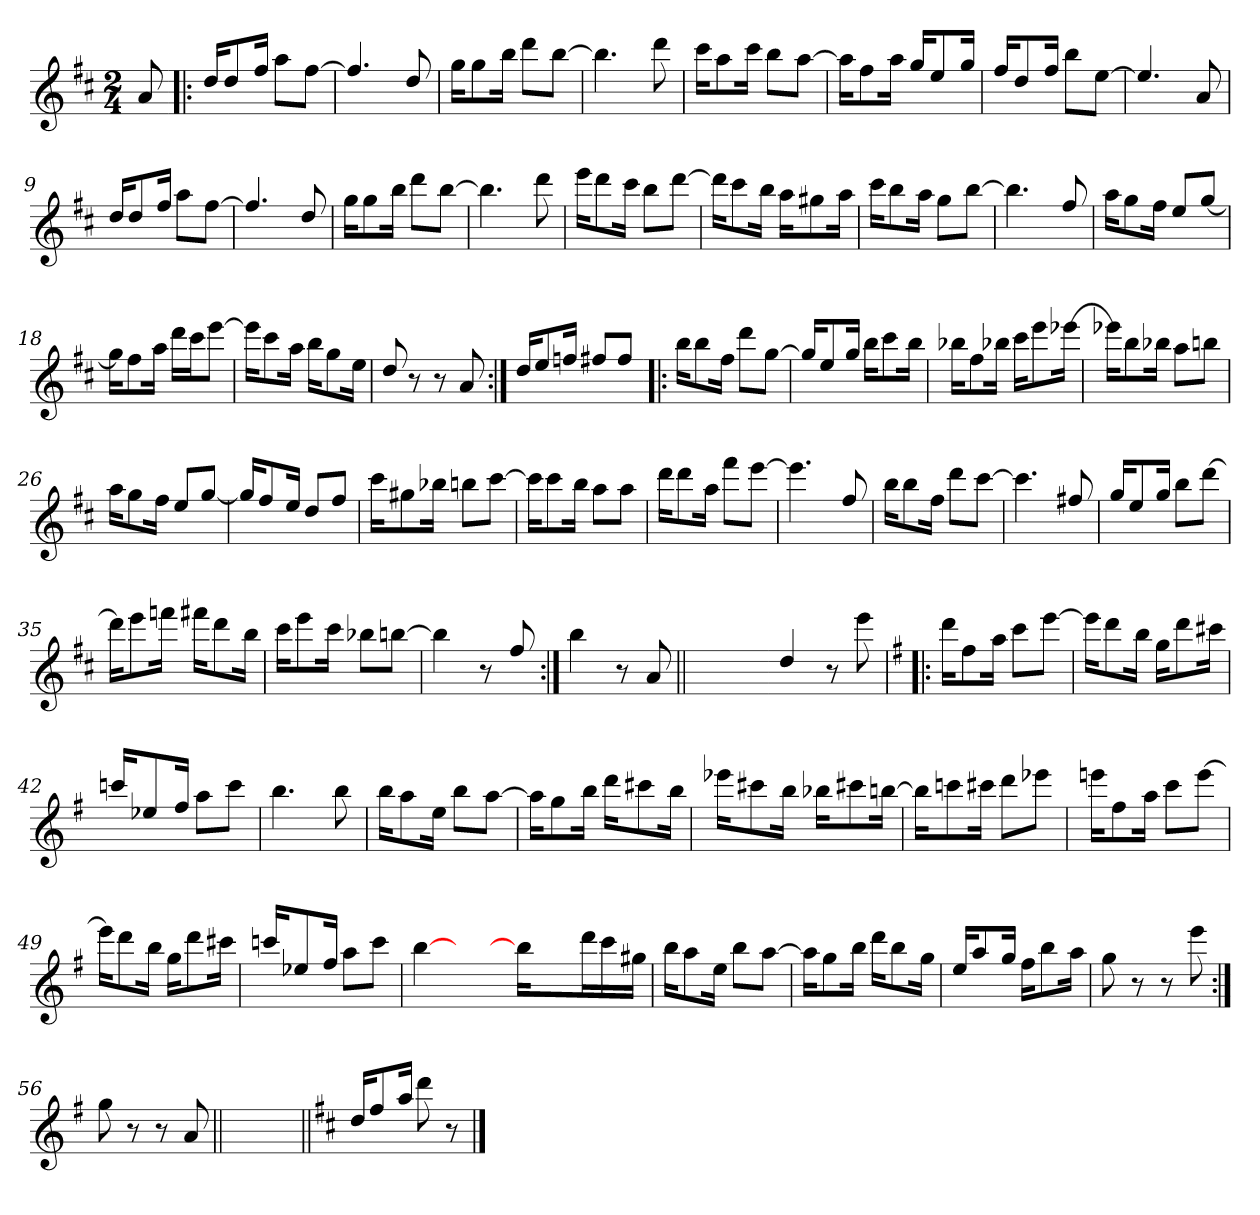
**kern
*part1
*staff1
*clefG2
*k[f#c#]
*D:
*M2/4
=
8a/
=1!|:
16dd/KL
8dd/
16ff#/Jk
8aa\L
[8ff#\J
=2
4.ff#/]
8dd/
=3
16gg\KL
8gg\
16bb\Jk
8ddd\L
[8bb\J
=4
4.bb\]
8ddd\
!!LO:LB:g=z
=5
16ccc#\KL
8aa\
16ccc#\Jk
8bb\L
[8aa\J
=6
16aa\KL]
8ff#\
16aa\Jk
16gg/KL
8ee/
16gg/Jk
=7
16ff#/KL
8dd/
16ff#/Jk
8bb\L
[8ee\J
=8
4.ee/]
8a/
=9
16dd/KL
8dd/
16ff#/Jk
8aa\L
[8ff#\J
!!LO:LB:g=z
=10
4.ff#/]
8dd/
=11
16gg\KL
8gg\
16bb\Jk
8ddd\L
[8bb\J
=12
4.bb\]
8ddd\
=13
16eee\KL
8ddd\
16ccc#\Jk
8bb\L
[8ddd\J
=14
16ddd\KL]
8ccc#\
16bb\Jk
16aa\KL
8gg#X\
16aa\Jk
!!LO:LB:g=z
=15
16ccc#\KL
8bb\
16aa\Jk
8gg\L
[8bb\J
=16
4.bb\]
8ff#/
=17
16aa\KL
8gg\
16ff#\Jk
8ee/L
[8gg/J
=18
16gg\KL]
8ff#\
16aa\Jk
16ddd\LL
16ccc#\J
[8eee\J
=19
16eee\KL]
8ccc#\
16aa\Jk
16bb\KL
8gg\
16ee\Jk
!!LO:LB:g=z
=20
8dd/
8r
8r
8a/
=21:|!
16dd/KL
8ee/
16ffn/Jk
8ff#X/L
8ff#/J
=22!|:
16bb\KL
8bb\
16ff#\Jk
8ddd\L
[8gg\J
=23
16gg/KL]
8ee/
16gg/Jk
16bb\KL
8ccc#\
16bb\Jk
=24
16bb-X\KL
8ff#\
16bb-X\Jk
16ccc#\KL
8eee\
[16eee-X\Jk
!!LO:LB:g=z
=25
16eee-X\KL]
8bb\
16bb-X\Jk
8aa\L
8bbn\J
=26
16aa\KL
8gg\
16ff#\Jk
8ee/L
[8gg/J
=27
16gg/KL]
8ff#/
16ee/Jk
8dd/L
8ff#/J
=28
16ccc#\KL
8gg#X\
16bb-X\Jk
8bbn\L
[8ccc#\J
=29
16ccc#\KL]
8ccc#\
16bb\Jk
8aa\L
8aa\J
!!LO:LB:g=z
=30
16ddd\KL
8ddd\
16aa\Jk
8fff#\L
[8eee\J
=31
4.eee\]
8ff#/
=32
16bb\KL
8bb\
16ff#\Jk
8ddd\L
[8ccc#\J
=33
4.ccc#\]
8ff#X/
=34
16gg/KL
8ee/
16gg/Jk
8bb\L
[8ddd\J
!!LO:LB:g=z
=35
16ddd\KL]
8eee\
16fffn\Jk
16fff#X\KL
8ddd\
16bb\Jk
=36
16ccc#\KL
8eee\
16ccc#\Jk
8bb-X\L
[8bbn\J
=37
4bb\]
8r
8ff#/
=38:|!
4bb\
8r
8a/
=38X381||
2ryy
!!LO:LB:g=z
=39-
4dd/
8r
8eee\
=40!|:
*k[f#]
*G:
16ddd\KL
8ff#\
16aa\Jk
8ccc\L
[8eee\J
=41
16eee\KL]
8ddd\
16bb\Jk
16gg\KL
8ddd\
16ccc#X\Jk
=42
16cccn/KL
8ee-X/
16ff#/Jk
8aa\L
8ccc\J
=43
4.bb\
8bb\
!!LO:PB:g=z
=44
16bb\KL
8aa\
16ee\Jk
8bb\L
[8aa\J
=45
16aa\KL]
8gg\
16bb\Jk
16ddd\KL
8ccc#X\
16bb\Jk
=46
16eee-X\KL
8ccc#X\
16bb\Jk
16bb-X\KL
8ccc#X\
[16bbn\Jk
=47
16bb\KL]
8cccn\
16ccc#X\Jk
8ddd\L
8eee-X\J
=48
16eeen\KL
8ff#\
16aa\Jk
8ccc\L
[8eee\J
!!LO:LB:g=z
=49
16eee\KL]
8ddd\
16bb\Jk
16gg\KL
8ddd\
16ccc#X\Jk
=50
16cccn/KL
8ee-X/
16ff#/Jk
8aa\L
8ccc\J
=51
[>4bb\
8ryy
8ryy
16bb\LL]
4ryy
16ddd\
16ccc\
16gg#X\JJ
=52
16bb\KL
8aa\
16ee\Jk
8bb\L
[8aa\J
=53
16aa\KL]
8gg\
16bb\Jk
16ddd\KL
8bb\
16gg\Jk
!!LO:LB:g=z
=54
16ee/KL
8aa/
16gg/Jk
16ff#\KL
8bb\
16aa\Jk
=55
8gg\
8r
8r
8eee\
=56:|!
8gg\
8r
8r
8a/
=57||
2ryy
=58||
*k[f#c#]
*D:
16dd/KL
8ff#/
16aa/Jk
8ddd\
8r
==
*-
